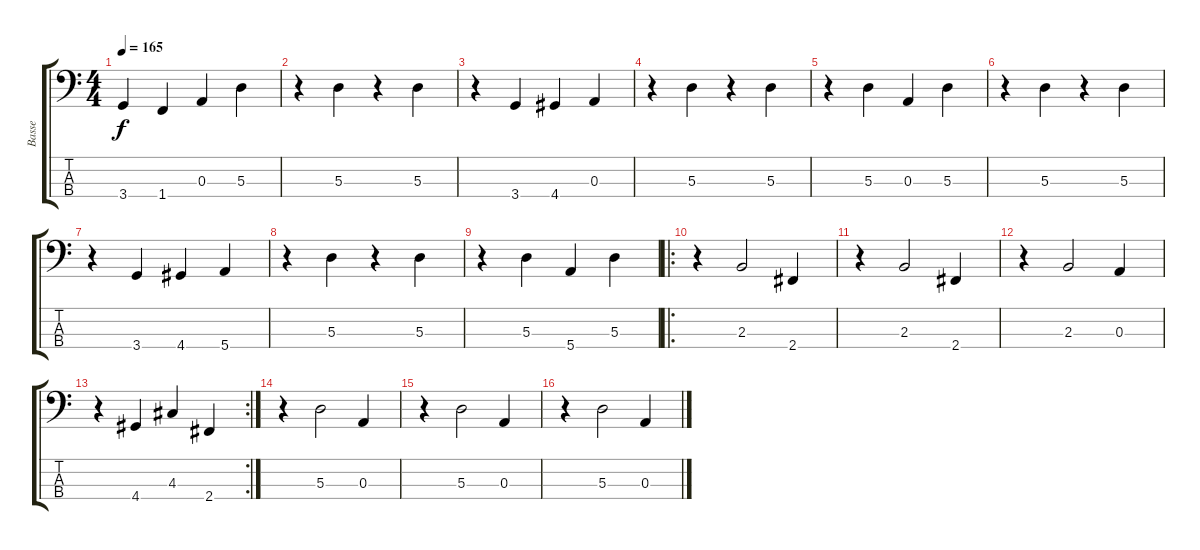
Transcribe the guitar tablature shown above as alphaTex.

\track ("Basse" "Basse") {instrument electricbassfinger}
\staff {score tabs}
\tuning (G2 D2 A1 E1) {hide}
\ts (4 4)
\tempo 165
\clef f4
\ks c
3.4.4{dy f} 1.4.4 0.3.4 5.3.4 |
r.4 5.3.4 r.4 5.3.4 |
r.4 3.4.4 4.4.4 0.3.4 |
r.4 5.3.4 r.4 5.3.4 |
r.4 5.3.4 0.3.4 5.3.4 |
r.4 5.3.4 r.4 5.3.4 |
r.4 3.4.4 4.4.4 5.4.4 |
r.4 5.3.4 r.4 5.3.4 |
r.4 5.3.4 5.4.4 5.3.4 |
\ro
r.4 2.3.2 2.4.4 |
r.4 2.3.2 2.4.4 |
r.4 2.3.2 0.3.4 |
\rc 2
r.4 4.4.4 4.3.4 2.4.4 |
r.4 5.3.2 0.3.4 |
r.4 5.3.2 0.3.4 |
r.4 5.3.2 0.3.4
